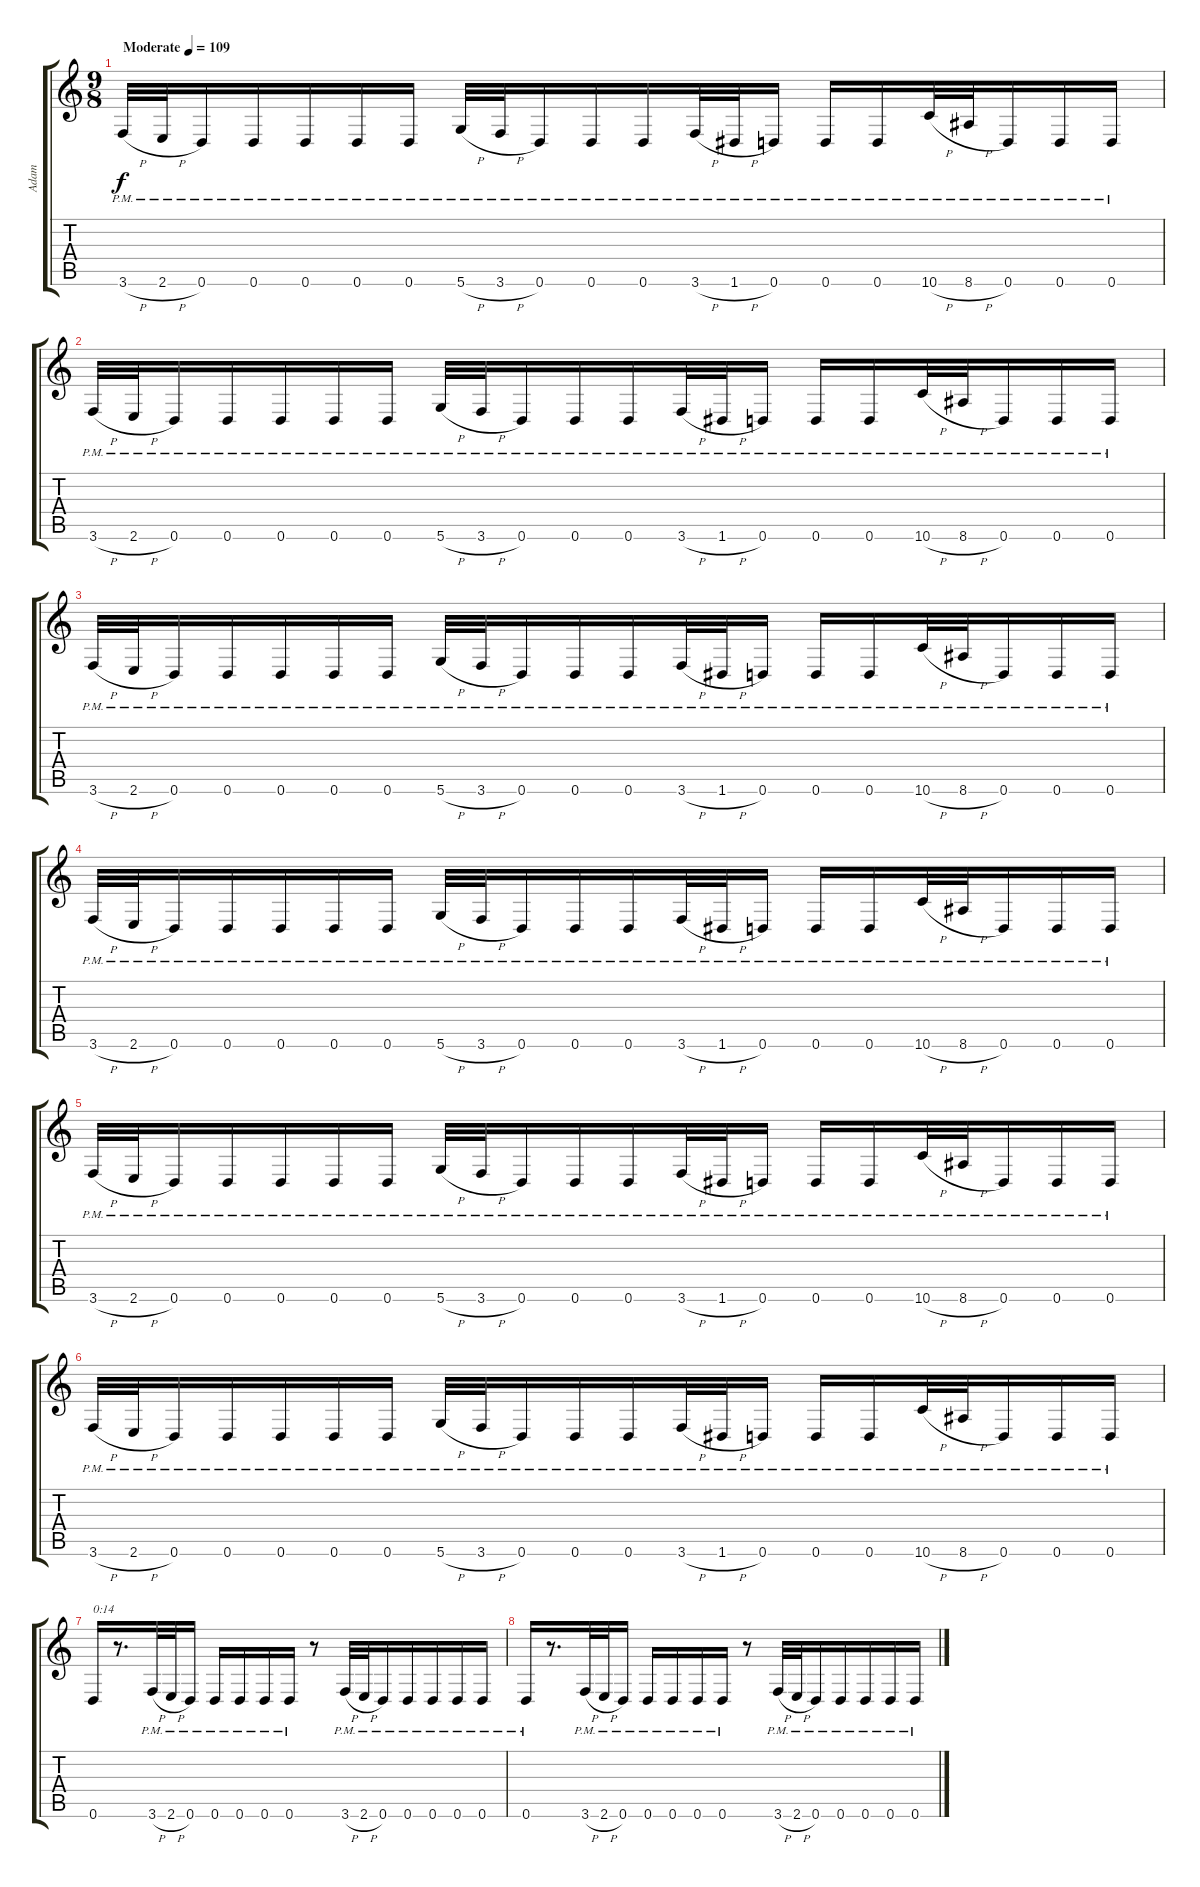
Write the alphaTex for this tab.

\track ("Adam" "Adam") {instrument distortionguitar}
\staff {score tabs}
\tuning (E4 B3 G3 D3 A2 D2) {hide}
\ts (9 8)
\tempo (109 "Moderate")
\clef g2
\ks c
3.6{h pm}.32{dy f instrument distortionguitar} 2.6{h pm}.32 0.6{pm}.16 0.6{pm}.16 0.6{pm}.16 0.6{pm}.16 0.6{pm}.16 5.6{h pm}.32 3.6{h pm}.32 0.6{pm}.16 0.6{pm}.16 0.6{pm}.16 3.6{h pm}.32 1.6{h pm}.32 0.6{pm}.16 0.6{pm}.16 0.6{pm}.16 10.6{h pm}.32 8.6{h pm}.32 0.6{pm}.16 0.6{pm}.16 0.6{pm}.16 |
3.6{h pm}.32 2.6{h pm}.32 0.6{pm}.16 0.6{pm}.16 0.6{pm}.16 0.6{pm}.16 0.6{pm}.16 5.6{h pm}.32 3.6{h pm}.32 0.6{pm}.16 0.6{pm}.16 0.6{pm}.16 3.6{h pm}.32 1.6{h pm}.32 0.6{pm}.16 0.6{pm}.16 0.6{pm}.16 10.6{h pm}.32 8.6{h pm}.32 0.6{pm}.16 0.6{pm}.16 0.6{pm}.16 |
3.6{h pm}.32 2.6{h pm}.32 0.6{pm}.16 0.6{pm}.16 0.6{pm}.16 0.6{pm}.16 0.6{pm}.16 5.6{h pm}.32 3.6{h pm}.32 0.6{pm}.16 0.6{pm}.16 0.6{pm}.16 3.6{h pm}.32 1.6{h pm}.32 0.6{pm}.16 0.6{pm}.16 0.6{pm}.16 10.6{h pm}.32 8.6{h pm}.32 0.6{pm}.16 0.6{pm}.16 0.6{pm}.16 |
3.6{h pm}.32 2.6{h pm}.32 0.6{pm}.16 0.6{pm}.16 0.6{pm}.16 0.6{pm}.16 0.6{pm}.16 5.6{h pm}.32 3.6{h pm}.32 0.6{pm}.16 0.6{pm}.16 0.6{pm}.16 3.6{h pm}.32 1.6{h pm}.32 0.6{pm}.16 0.6{pm}.16 0.6{pm}.16 10.6{h pm}.32 8.6{h pm}.32 0.6{pm}.16 0.6{pm}.16 0.6{pm}.16 |
3.6{h pm}.32 2.6{h pm}.32 0.6{pm}.16 0.6{pm}.16 0.6{pm}.16 0.6{pm}.16 0.6{pm}.16 5.6{h pm}.32 3.6{h pm}.32 0.6{pm}.16 0.6{pm}.16 0.6{pm}.16 3.6{h pm}.32 1.6{h pm}.32 0.6{pm}.16 0.6{pm}.16 0.6{pm}.16 10.6{h pm}.32 8.6{h pm}.32 0.6{pm}.16 0.6{pm}.16 0.6{pm}.16 |
3.6{h pm}.32 2.6{h pm}.32 0.6{pm}.16 0.6{pm}.16 0.6{pm}.16 0.6{pm}.16 0.6{pm}.16 5.6{h pm}.32 3.6{h pm}.32 0.6{pm}.16 0.6{pm}.16 0.6{pm}.16 3.6{h pm}.32 1.6{h pm}.32 0.6{pm}.16 0.6{pm}.16 0.6{pm}.16 10.6{h pm}.32 8.6{h pm}.32 0.6{pm}.16 0.6{pm}.16 0.6{pm}.16 |
0.6.16{txt "0:14"} r.8{d} 3.6{h pm}.32 2.6{h pm}.32 0.6{pm}.16 0.6{pm}.16 0.6{pm}.16 0.6{pm}.16 0.6{pm}.16 r.8 3.6{h pm}.32 2.6{h pm}.32 0.6{pm}.16 0.6{pm}.16 0.6{pm}.16 0.6{pm}.16 0.6{pm}.16 |
0.6{pm}.16 r.8{d} 3.6{h pm}.32 2.6{h pm}.32 0.6{pm}.16 0.6{pm}.16 0.6{pm}.16 0.6{pm}.16 0.6{pm}.16 r.8 3.6{h pm}.32 2.6{h pm}.32 0.6{pm}.16 0.6{pm}.16 0.6{pm}.16 0.6{pm}.16 0.6{pm}.16
